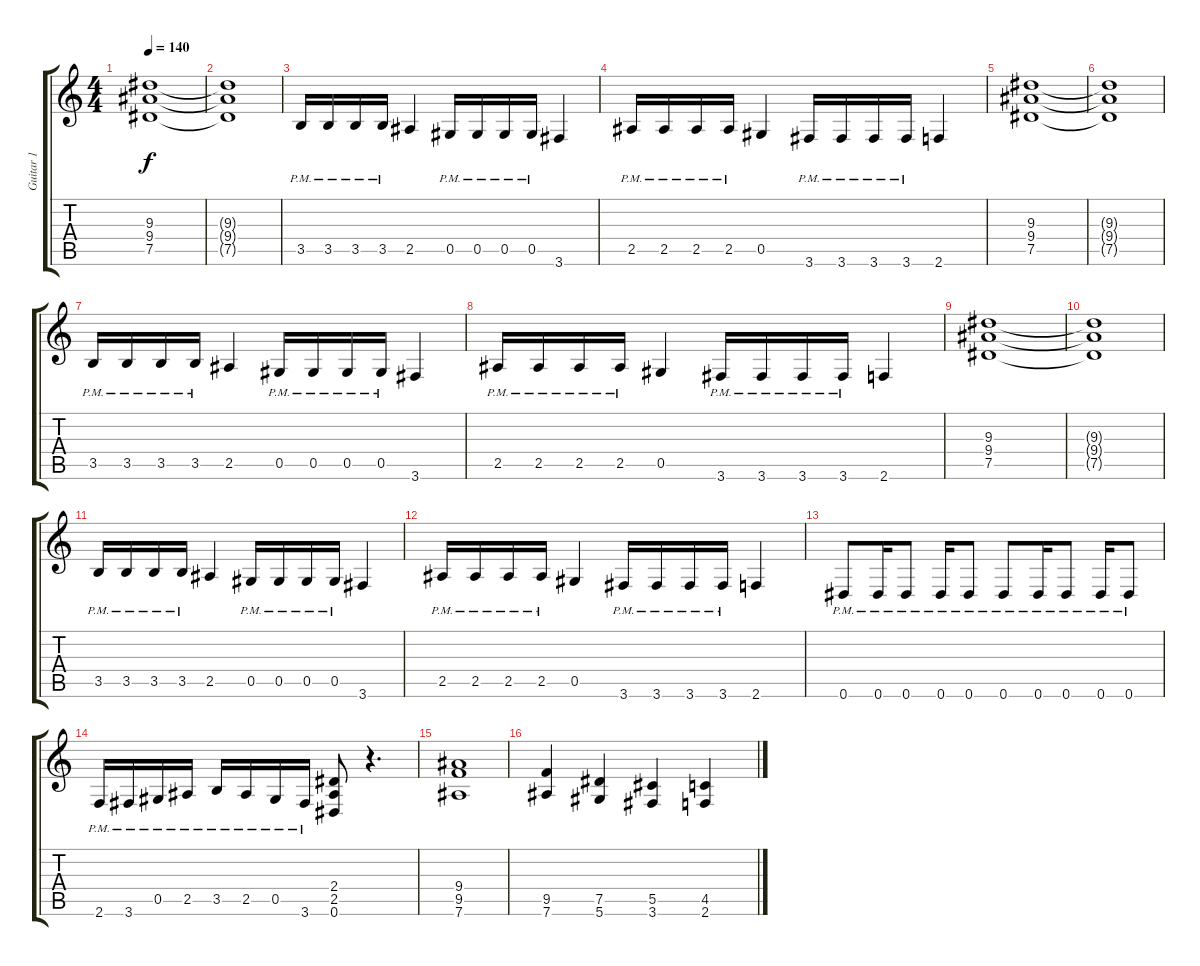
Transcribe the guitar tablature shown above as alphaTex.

\track ("Guitar 1" "Guitar 1") {instrument distortionguitar}
\staff {score tabs}
\tuning (Eb4 Bb3 Gb3 Db3 Ab2 Eb2) {hide}
\ts (4 4)
\tempo 140
\clef g2
\ks c
(9.3 9.4 7.5).1{dy f} |
(9.3{t} 9.4{t} 7.5{t}).1 |
3.5{pm}.16 3.5{pm}.16 3.5{pm}.16 3.5{pm}.16 2.5.4 0.5{pm}.16 0.5{pm}.16 0.5{pm}.16 0.5{pm}.16 3.6.4 |
2.5{pm}.16 2.5{pm}.16 2.5{pm}.16 2.5{pm}.16 0.5.4 3.6{pm}.16 3.6{pm}.16 3.6{pm}.16 3.6{pm}.16 2.6.4 |
(9.3 9.4 7.5).1 |
(9.3{t} 9.4{t} 7.5{t}).1 |
3.5{pm}.16 3.5{pm}.16 3.5{pm}.16 3.5{pm}.16 2.5.4 0.5{pm}.16 0.5{pm}.16 0.5{pm}.16 0.5{pm}.16 3.6.4 |
2.5{pm}.16 2.5{pm}.16 2.5{pm}.16 2.5{pm}.16 0.5.4 3.6{pm}.16 3.6{pm}.16 3.6{pm}.16 3.6{pm}.16 2.6.4 |
(9.3 9.4 7.5).1 |
(9.3{t} 9.4{t} 7.5{t}).1 |
3.5{pm}.16 3.5{pm}.16 3.5{pm}.16 3.5{pm}.16 2.5.4 0.5{pm}.16 0.5{pm}.16 0.5{pm}.16 0.5{pm}.16 3.6.4 |
2.5{pm}.16 2.5{pm}.16 2.5{pm}.16 2.5{pm}.16 0.5.4 3.6{pm}.16 3.6{pm}.16 3.6{pm}.16 3.6{pm}.16 2.6.4 |
0.6{pm}.8 0.6{pm}.16 0.6{pm}.8 0.6{pm}.16 0.6{pm}.8 0.6{pm}.8 0.6{pm}.16 0.6{pm}.8 0.6{pm}.16 0.6{pm}.8 |
2.6{pm}.16 3.6{pm}.16 0.5{pm}.16 2.5{pm}.16 3.5{pm}.16 2.5{pm}.16 0.5{pm}.16 3.6{pm}.16 (2.4 2.5 0.6).8 r.4{d} |
(9.4 9.5 7.6).1 |
(9.5 7.6).4 (7.5 5.6).4 (5.5 3.6).4 (4.5 2.6).4
